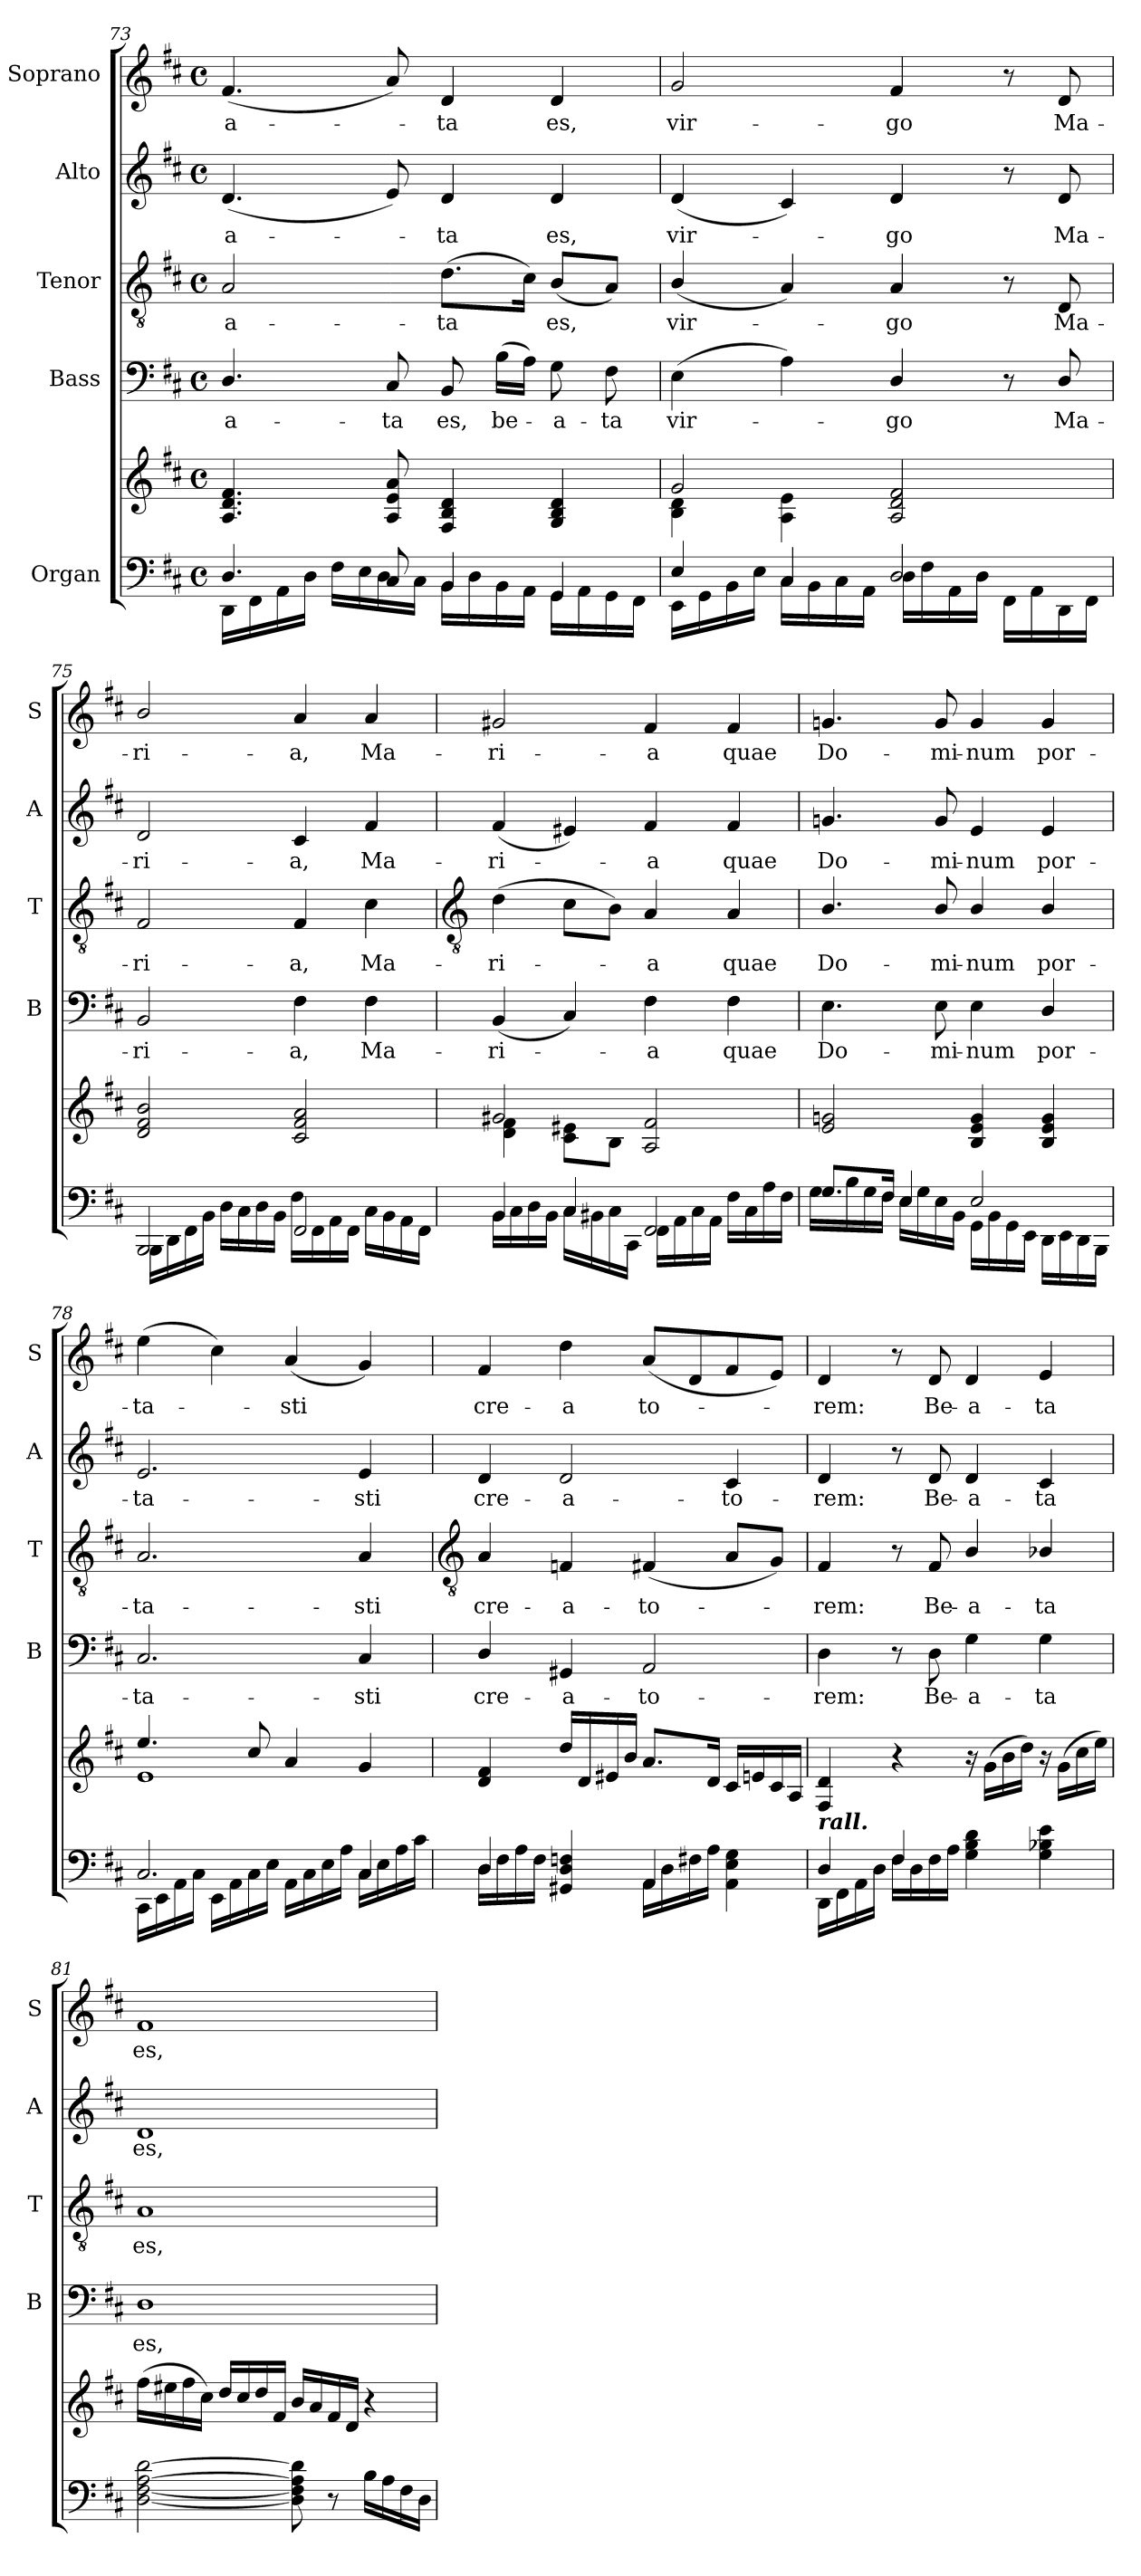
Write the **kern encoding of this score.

**kern	**kern	**kern	**text	**kern	**text	**kern	**text	**kern	**text
*part5	*part5	*part4	*part4	*part3	*part3	*part2	*part2	*part1	*part1
*staff6	*staff5	*staff4	*staff4	*staff3	*staff3	*staff2	*staff2	*staff1	*staff1
*I"Organ	*	*I"Bass	*	*I"Tenor	*	*I"Alto	*	*I"Soprano	*
*	*	*I'B	*	*I'T	*	*I'A	*	*I'S	*
!!LO:LB:g=z
*clefF4	*clefG2	*clefF4	*	*clefGv2	*	*clefG2	*	*clefG2	*
*k[f#c#]	*k[f#c#]	*k[f#c#]	*	*k[f#c#]	*	*k[f#c#]	*	*k[f#c#]	*
*D:	*D:	*D:	*	*D:	*	*D:	*	*D:	*
*M4/4	*M4/4	*M4/4	*	*M4/4	*	*M4/4	*	*M4/4	*
*met(c)	*met(c)	*met(c)	*	*met(c)	*	*met(c)	*	*met(c)	*
=73	=73	=73	=73	=73	=73	=73	=73	=73	=73
*^	*^	*	*	*	*	*	*	*	*
!	!	!	!	!	!LO:LY:b	!	!LO:LY:b	!	!LO:LY:b	!	!LO:LY:b
4.D/	16DD\LL	4.A/ 4.d/ 4.f#/	1ryy	4.D/	-a-	2A	-a-	(<4.d	-a-	(<4.f#	-a-
.	16FF#\	.	.	.	.	.	.	.	.	.	.
.	16AA\	.	.	.	.	.	.	.	.	.	.
.	16D\JJ	.	.	.	.	.	.	.	.	.	.
.	16F#\LL	.	.	.	.	.	.	.	.	.	.
.	16E\	.	.	.	.	.	.	.	.	.	.
!	!	!	!	!	!LO:LY:b	!	!	!	!	!	!
8C#/	16D\	8A/ 8e/ 8a/	.	8C#	-ta	.	.	8e)	.	8a)	.
.	16C#\JJ	.	.	.	.	.	.	.	.	.	.
!	!	!	!	!	!LO:LY:b	!	!LO:LY:b	!	!LO:LY:b	!	!LO:LY:b
4BB/	16BB\LL	4F#/ 4B/ 4d/	.	8BB	es,	(>8.dL	-ta	4d	ta	4d	ta
.	16D\	.	.	.	.	.	.	.	.	.	.
!	!	!	!	!	!LO:LY:b	!	!	!	!	!	!
.	16BB\	.	.	(>16BLL	be-	.	.	.	.	.	.
.	16AA\JJ	.	.	16AJJ)	.	16c#J)	.	.	.	.	.
!	!	!	!	!	!LO:LY:b	!	!LO:LY:b	!	!LO:LY:b	!	!LO:LY:b
4GG/	16GG\LL	4G/ 4B/ 4d/	.	8G	a-	(<8BL	es,	4d	es,	4d	es,
.	16AA\	.	.	.	.	.	.	.	.	.	.
!	!	!	!	!	!LO:LY:b	!	!	!	!	!	!
.	16GG\	.	.	8F#	-ta	8AJ)	.	.	.	.	.
.	16FF#\JJ	.	.	.	.	.	.	.	.	.	.
=74	=74	=74	=74	=74	=74	=74	=74	=74	=74	=74	=74
!	!	!	!	!	!LO:LY:b	!	!LO:LY:b	!	!LO:LY:b	!	!LO:LY:b
4E/	16EE\LL	2g/	4B\ 4d\	(>4E	vir-	(<4B/	vir-	(<4d	vir-	2g	vir-
.	16GG\	.	.	.	.	.	.	.	.	.	.
.	16BB\	.	.	.	.	.	.	.	.	.	.
.	16E\JJ	.	.	.	.	.	.	.	.	.	.
4C#/	16C#\LL	.	4A\ 4e\	4A)	.	4A)	.	4c#)	.	.	.
.	16BB\	.	.	.	.	.	.	.	.	.	.
.	16C#\	.	.	.	.	.	.	.	.	.	.
.	16AA\JJ	.	.	.	.	.	.	.	.	.	.
!	!	!	!	!	!LO:LY:b	!	!LO:LY:b	!	!LO:LY:b	!	!LO:LY:b
2D/	16D\LL	2A/ 2d/ 2f#/	2ryy	4D/	go	4A	go	4d	go	4f#	-go
.	16F#\	.	.	.	.	.	.	.	.	.	.
.	16AA\	.	.	.	.	.	.	.	.	.	.
.	16D\JJ	.	.	.	.	.	.	.	.	.	.
.	16FF#\LL	.	.	8r	.	8r	.	8r	.	8r	.
.	16AA\	.	.	.	.	.	.	.	.	.	.
!	!	!	!	!	!LO:LY:b	!	!LO:LY:b	!	!LO:LY:b	!	!LO:LY:b
.	16DD\	.	.	8D/	Ma-	8D	Ma-	8d	Ma-	8d	Ma-
.	16FF#\JJ	.	.	.	.	.	.	.	.	.	.
=75	=75	=75	=75	=75	=75	=75	=75	=75	=75	=75	=75
!	!	!	!	!	!LO:LY:b	!	!LO:LY:b	!	!LO:LY:b	!	!LO:LY:b
2BBB/	16BBB\LL	2d/ 2f#/ 2b/	1ryy	2BB	-ri-	2F#	-ri-	2d	-ri-	2b/	-ri-
.	16DD\	.	.	.	.	.	.	.	.	.	.
.	16FF#\	.	.	.	.	.	.	.	.	.	.
.	16BB\JJ	.	.	.	.	.	.	.	.	.	.
.	16D\LL	.	.	.	.	.	.	.	.	.	.
.	16C#\	.	.	.	.	.	.	.	.	.	.
.	16D\	.	.	.	.	.	.	.	.	.	.
.	16BB\JJ	.	.	.	.	.	.	.	.	.	.
!	!	!	!	!	!LO:LY:b	!	!LO:LY:b	!	!LO:LY:b	!	!LO:LY:b
2FF#/	16F#\LL	2c#/ 2f#/ 2a/	.	4F#	-a,	4F#	-a,	4c#	-a,	4a	-a,
.	16FF#\	.	.	.	.	.	.	.	.	.	.
.	16AA\	.	.	.	.	.	.	.	.	.	.
.	16FF#\JJ	.	.	.	.	.	.	.	.	.	.
!	!	!	!	!	!LO:LY:b	!	!LO:LY:b	!	!LO:LY:b	!	!LO:LY:b
.	16C#\LL	.	.	4F#	Ma-	4c#	Ma-	4f#	Ma-	4a	Ma-
.	16BB\	.	.	.	.	.	.	.	.	.	.
.	16AA\	.	.	.	.	.	.	.	.	.	.
.	16FF#\JJ	.	.	.	.	.	.	.	.	.	.
!!LO:LB:g=z
=76	=76	=76	=76	=76	=76	=76	=76	=76	=76	=76	=76
*	*	*	*	*	*	*clefGv2	*	*	*	*	*
!	!	!	!	!	!LO:LY:b	!	!LO:LY:b	!	!LO:LY:b	!	!LO:LY:b
4BB	16BB\LL	2g#X/	4d\ 4f#\	(<4BB	-ri-	(>4d	-ri-	(<4f#	-ri-	2g#X	-ri-
.	16C#\	.	.	.	.	.	.	.	.	.	.
.	16D\	.	.	.	.	.	.	.	.	.	.
.	16BB\JJ	.	.	.	.	.	.	.	.	.	.
4C#	16C#\LL	.	8c#\ 8e#X\L	4C#)	.	8c#L	.	4e#X)	.	.	.
.	16BB#X\	.	.	.	.	.	.	.	.	.	.
.	16C#\	.	8B\J	.	.	8BJ)	.	.	.	.	.
.	16CC#\JJ	.	.	.	.	.	.	.	.	.	.
!	!	!	!	!	!LO:LY:b	!	!LO:LY:b	!	!LO:LY:b	!	!LO:LY:b
2FF#	16FF#\LL	2A/ 2f#/	2ryy	4F#	a	4A	a	4f#	a	4f#	-a
.	16AA\	.	.	.	.	.	.	.	.	.	.
.	16C#\	.	.	.	.	.	.	.	.	.	.
.	16AA\JJ	.	.	.	.	.	.	.	.	.	.
!	!	!	!	!	!LO:LY:b	!	!LO:LY:b	!	!LO:LY:b	!	!LO:LY:b
.	16F#\LL	.	.	4F#	quae	4A	quae	4f#	quae	4f#	quae
.	16C#\	.	.	.	.	.	.	.	.	.	.
.	16A\	.	.	.	.	.	.	.	.	.	.
.	16F#\JJ	.	.	.	.	.	.	.	.	.	.
=77	=77	=77	=77	=77	=77	=77	=77	=77	=77	=77	=77
!	!	!	!	!	!LO:LY:b	!	!LO:LY:b	!	!LO:LY:b	!	!LO:LY:b
8.G/L	16G\LL	2e/ 2gn/	1ryy	4.E	Do-	4.B/	Do-	4.gn	Do-	4.gn	Do-
.	16B\	.	.	.	.	.	.	.	.	.	.
.	16G\	.	.	.	.	.	.	.	.	.	.
16F#/J	16F#\JJ	.	.	.	.	.	.	.	.	.	.
4E/	16E\LL	.	.	.	.	.	.	.	.	.	.
.	16G\	.	.	.	.	.	.	.	.	.	.
!	!	!	!	!	!LO:LY:b	!	!LO:LY:b	!	!LO:LY:b	!	!LO:LY:b
.	16E\	.	.	8E	-mi-	8B/	-mi-	8g	-mi-	8g	-mi-
.	16BB\JJ	.	.	.	.	.	.	.	.	.	.
!	!	!	!	!	!LO:LY:b	!	!LO:LY:b	!	!LO:LY:b	!	!LO:LY:b
2E/	16GG\LL	4B/ 4e/ 4g/	.	4E	-num	4B/	-num	4e	-num	4g	-num
.	16BB\	.	.	.	.	.	.	.	.	.	.
.	16GG\	.	.	.	.	.	.	.	.	.	.
.	16EE\JJ	.	.	.	.	.	.	.	.	.	.
!	!	!	!	!	!LO:LY:b	!	!LO:LY:b	!	!LO:LY:b	!	!LO:LY:b
.	16DD\LL	4B/ 4e/ 4g/	.	4D/	por-	4B/	por-	4e	por-	4g	por-
.	16EE\	.	.	.	.	.	.	.	.	.	.
.	16DD\	.	.	.	.	.	.	.	.	.	.
.	16BBB\JJ	.	.	.	.	.	.	.	.	.	.
=78	=78	=78	=78	=78	=78	=78	=78	=78	=78	=78	=78
!	!	!	!	!	!LO:LY:b	!	!LO:LY:b	!	!LO:LY:b	!	!LO:LY:b
2.C#	16CC#\LL	4.ee/	1e\	2.C#	-ta-	2.A	-ta-	2.e	-ta-	(>4ee	-ta-
.	16EE\	.	.	.	.	.	.	.	.	.	.
.	16AA\	.	.	.	.	.	.	.	.	.	.
.	16C#\JJ	.	.	.	.	.	.	.	.	.	.
.	16EE\LL	.	.	.	.	.	.	.	.	4cc#)	.
.	16AA\	.	.	.	.	.	.	.	.	.	.
.	16C#\	8cc#/	.	.	.	.	.	.	.	.	.
.	16E\JJ	.	.	.	.	.	.	.	.	.	.
!	!	!	!	!	!	!	!	!	!	!	!LO:LY:b
.	16AA\LL	4a/	.	.	.	.	.	.	.	(<4a	sti
.	16C#\	.	.	.	.	.	.	.	.	.	.
.	16E\	.	.	.	.	.	.	.	.	.	.
.	16A\JJ	.	.	.	.	.	.	.	.	.	.
!	!	!	!	!	!LO:LY:b	!	!LO:LY:b	!	!LO:LY:b	!	!
4C#	16C#\LL	4g/	.	4C#	-sti	4A	-sti	4e	-sti	4g)	.
.	16E\	.	.	.	.	.	.	.	.	.	.
.	16A\	.	.	.	.	.	.	.	.	.	.
.	16c#\JJ	.	.	.	.	.	.	.	.	.	.
*	*	*v	*v	*	*	*	*	*	*	*	*
!!LO:LB:g=z
=79	=79	=79	=79	=79	=79	=79	=79	=79	=79	=79
*	*	*	*	*	*clefGv2	*	*	*	*	*
!	!	!	!	!LO:LY:b	!	!LO:LY:b	!	!LO:LY:b	!	!LO:LY:b
4D/	16D\LL	4d 4f#	4D/	cre-	4A	cre-	4d	cre-	4f#	cre-
.	16F#\	.	.	.	.	.	.	.	.	.
.	16A\	.	.	.	.	.	.	.	.	.
.	16F#\JJ	.	.	.	.	.	.	.	.	.
!	!	!	!	!LO:LY:b	!	!LO:LY:b	!	!LO:LY:b	!	!LO:LY:b
4GG#X 4D 4Fn	4ryy	16ddLL	4GG#X	-a-	4Fn	-a-	2d	-a-	4dd	-a
.	.	16d	.	.	.	.	.	.	.	.
.	.	16e#X	.	.	.	.	.	.	.	.
.	.	16bJJ	.	.	.	.	.	.	.	.
!	!	!	!	!LO:LY:b	!	!LO:LY:b	!	!	!	!LO:LY:b
4AA	16AA\LL	8.aL	2AA	-to-	(<4F#X	-to-	.	.	(<8aL	to-
.	16D\	.	.	.	.	.	.	.	.	.
.	16F#X\	.	.	.	.	.	.	.	8d	.
.	16A\JJ	16dJ	.	.	.	.	.	.	.	.
!	!	!	!	!	!	!	!	!LO:LY:b	!	!
4AA 4E 4G	4ryy	16c#LL	.	.	8AL	.	4c#	-to-	8f#	.
.	.	16en	.	.	.	.	.	.	.	.
.	.	16c#	.	.	8GJ)	.	.	.	8eJ)	.
.	.	16AJJ	.	.	.	.	.	.	.	.
=80	=80	=80	=80	=80	=80	=80	=80	=80	=80	=80
!LO:TX:a:Bi:t=rall.	!	!	!	!	!	!	!	!	!	!
!	!	!	!	!LO:LY:b	!	!LO:LY:b	!	!LO:LY:b	!	!LO:LY:b
4D/	16DD\LL	4F# 4d	4D	-rem:	4F#	rem:	4d	-rem:	4d	rem:
.	16FF#\	.	.	.	.	.	.	.	.	.
.	16AA\	.	.	.	.	.	.	.	.	.
.	16D\JJ	.	.	.	.	.	.	.	.	.
4F#/	16F#\LL	4r	8r	.	8r	.	8r	.	8r	.
.	16D\	.	.	.	.	.	.	.	.	.
!	!	!	!	!LO:LY:b	!	!LO:LY:b	!	!LO:LY:b	!	!LO:LY:b
.	16F#\	.	8D	Be-	8F#	Be-	8d	Be-	8d	Be-
.	16A\JJ	.	.	.	.	.	.	.	.	.
!	!	!	!	!LO:LY:b	!	!LO:LY:b	!	!LO:LY:b	!	!LO:LY:b
4G 4B 4d	4ryy	16r	4G	-a-	4B/	-a-	4d	-a-	4d	-a-
.	.	(>16gLL	.	.	.	.	.	.	.	.
.	.	16b	.	.	.	.	.	.	.	.
.	.	16ddJJ)	.	.	.	.	.	.	.	.
!	!	!	!	!LO:LY:b	!	!LO:LY:b	!	!LO:LY:b	!	!LO:LY:b
4G 4B-X 4e	4ryy	16r	4G	-ta	4B-X/	-ta	4c#	-ta	4e	-ta
.	.	(>16gLL	.	.	.	.	.	.	.	.
.	.	16cc#	.	.	.	.	.	.	.	.
.	.	16eeJJ)	.	.	.	.	.	.	.	.
=81	=81	=81	=81	=81	=81	=81	=81	=81	=81	=81
!	!	!	!	!LO:LY:b	!	!LO:LY:b	!	!LO:LY:b	!	!LO:LY:b
[2D [2F# [2A [2d	2.ryy	(>16ff#LL	1D	es,	1A	es,	1d	es,	1f#	es,
.	.	16ee#X	.	.	.	.	.	.	.	.
.	.	16ff#	.	.	.	.	.	.	.	.
.	.	16cc#JJ)	.	.	.	.	.	.	.	.
.	.	16ddLL	.	.	.	.	.	.	.	.
.	.	16cc#	.	.	.	.	.	.	.	.
.	.	16dd	.	.	.	.	.	.	.	.
.	.	16f#JJ	.	.	.	.	.	.	.	.
8D] 8F#] 8A] 8d]	.	16bLL	.	.	.	.	.	.	.	.
.	.	16a	.	.	.	.	.	.	.	.
8r	.	16f#	.	.	.	.	.	.	.	.
.	.	16dJJ	.	.	.	.	.	.	.	.
16BLL	4ryy	4r	.	.	.	.	.	.	.	.
16A	.	.	.	.	.	.	.	.	.	.
16F#	.	.	.	.	.	.	.	.	.	.
16DJJ	.	.	.	.	.	.	.	.	.	.
*v	*v	*	*	*	*	*	*	*	*	*
=	=	=	=	=	=	=	=	=	=
*-	*-	*-	*-	*-	*-	*-	*-	*-	*-
